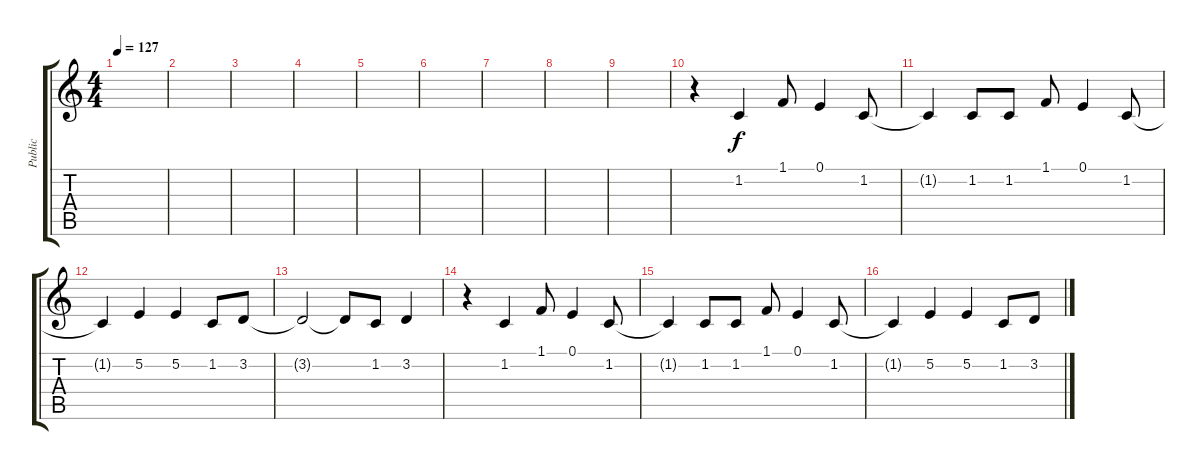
\track ("Public" "Public") {instrument lead8bassandlead}
\staff {score tabs}
\tuning (E4 B3 G3 D3 A2 E2) {hide}
\ts (4 4)
\tempo 127
\clef g2
\ks c
|
|
|
|
|
|
|
|
|
r.4 1.2.4 1.1.8 0.1.4 1.2.8 |
1.2{t}.4 1.2.8 1.2.8 1.1.8 0.1.4 1.2.8 |
1.2{t}.4 5.2.4 5.2.4 1.2.8 3.2.8 |
3.2{t}.2 3.2{t}.8 1.2.8 3.2.4 |
r.4 1.2.4 1.1.8 0.1.4 1.2.8 |
1.2{t}.4 1.2.8 1.2.8 1.1.8 0.1.4 1.2.8 |
1.2{t}.4 5.2.4 5.2.4 1.2.8 3.2.8
